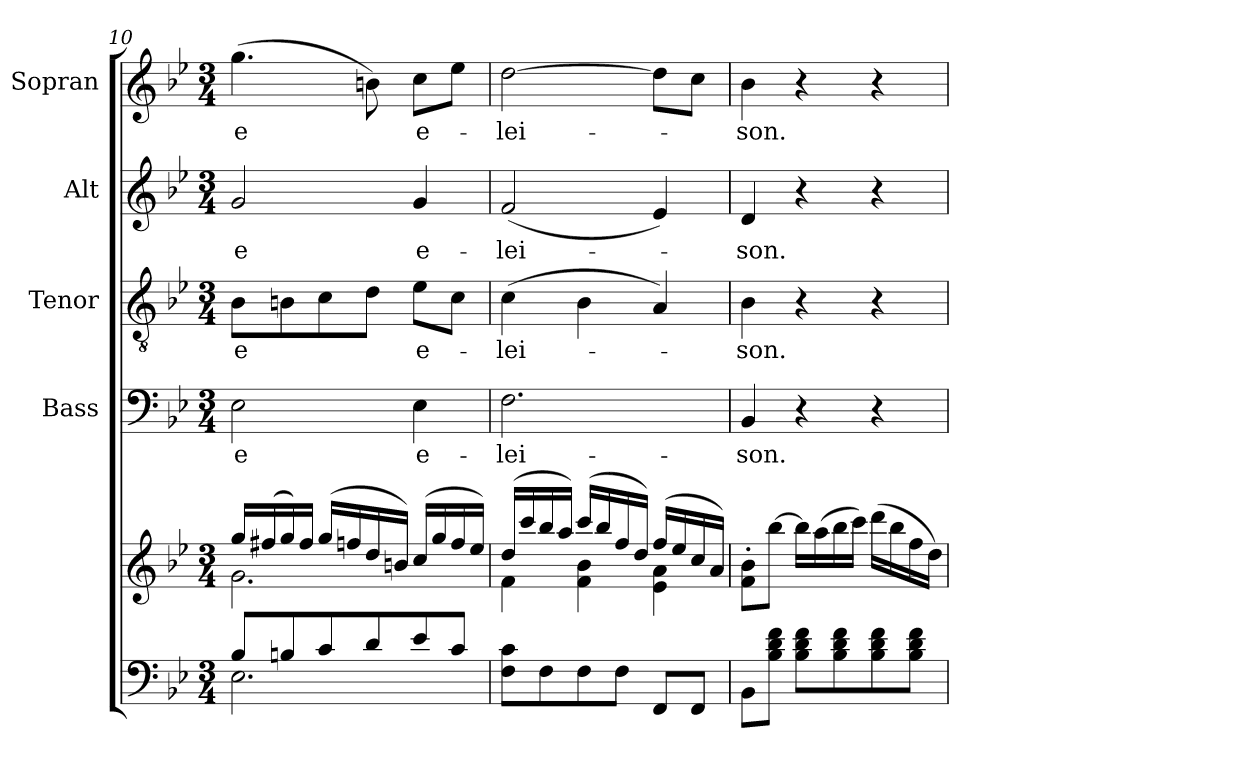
**kern	**kern	**kern	**text	**kern	**text	**kern	**text	**kern	**text
*part5	*part5	*part4	*part4	*part3	*part3	*part2	*part2	*part1	*part1
*staff6	*staff5	*staff4	*staff4	*staff3	*staff3	*staff2	*staff2	*staff1	*staff1
*	*	*I"Bass	*	*I"Tenor	*	*I"Alt	*	*I"Sopran	*
*	*	*I'B.	*	*I'T.	*	*I'A.	*	*I'S.	*
!!LO:PB:g=z
*clefF4	*clefG2	*clefF4	*	*clefGv2	*	*clefG2	*	*clefG2	*
*k[b-e-]	*k[b-e-]	*k[b-e-]	*	*k[b-e-]	*	*k[b-e-]	*	*k[b-e-]	*
*B-:	*B-:	*B-:	*	*B-:	*	*B-:	*	*B-:	*
*M3/4	*M3/4	*M3/4	*	*M3/4	*	*M3/4	*	*M3/4	*
=10	=10	=10	=10	=10	=10	=10	=10	=10	=10
*^	*^	*	*	*	*	*	*	*	*
!	!	!	!	!	!LO:LY:b	!	!LO:LY:b	!	!LO:LY:b	!	!LO:LY:b
8B-/L	2.E-\	16gg/LL	2.g\	2E-\	-e	8B-\L	-e	2g/	-e	(>4.gg\	-e
.	.	(>16ff#X/	.	.	.	.	.	.	.	.	.
8Bn/	.	16gg/)	.	.	.	8Bn\	.	.	.	.	.
.	.	16ff#/JJ	.	.	.	.	.	.	.	.	.
8c/	.	(>16gg/LL	.	.	.	8c\	.	.	.	.	.
.	.	16ffn/	.	.	.	.	.	.	.	.	.
8d/	.	16dd/	.	.	.	8d\J	.	.	.	8bn\)	.
.	.	16bn/JJ)	.	.	.	.	.	.	.	.	.
!	!	!	!	!	!LO:LY:b	!	!LO:LY:b	!	!LO:LY:b	!	!LO:LY:b
8e-/	.	(>16cc/LL	.	4E-\	e-	8e-\L	e-	4g/	e-	8cc\L	e-
.	.	16gg/	.	.	.	.	.	.	.	.	.
8c/J	.	16ff/	.	.	.	8c\J	.	.	.	8ee-\J	.
.	.	16ee-/JJ)	.	.	.	.	.	.	.	.	.
*v	*v	*	*	*	*	*	*	*	*	*	*
=11	=11	=11	=11	=11	=11	=11	=11	=11	=11	=11
!	!	!	!	!LO:LY:b	!	!LO:LY:b	!	!LO:LY:b	!	!LO:LY:b
8F\ 8c\L	(>16dd/LL	4f\	2.F\	-lei-	(>4c\	-lei-	(<2f/	-lei-	[2dd\	-lei-
.	16ccc/	.	.	.	.	.	.	.	.	.
8F\	16bb-/	.	.	.	.	.	.	.	.	.
.	16aa/JJ)	.	.	.	.	.	.	.	.	.
8F\	(>16ccc/LL	4f\ 4b-\	.	.	4B-\	.	.	.	.	.
.	16bb-/	.	.	.	.	.	.	.	.	.
8F\J	16ff/	.	.	.	.	.	.	.	.	.
.	16dd/JJ)	.	.	.	.	.	.	.	.	.
8FF/L	(>16ff/LL	4e-\ 4a\	.	.	4A/)	.	4e-/)	.	8dd\L]	.
.	16ee-/	.	.	.	.	.	.	.	.	.
8FF/J	16cc/	.	.	.	.	.	.	.	8cc\J	.
.	16a/JJ)	.	.	.	.	.	.	.	.	.
*	*v	*v	*	*	*	*	*	*	*	*
=12	=12	=12	=12	=12	=12	=12	=12	=12	=12
!	!	!	!LO:LY:b	!	!LO:LY:b	!	!LO:LY:b	!	!LO:LY:b
8BB-\L	8f\'> 8b-\'>L	4BB-/	-son.	4B-\	-son.	4d/	-son.	4b-\	-son.
8B-\ 8d\ 8f\J	[8bb-\J	.	.	.	.	.	.	.	.
8B-\ 8d\ 8f\L	16bb-\LL]	4r	.	4r	.	4r	.	4r	.
.	(>16aa\	.	.	.	.	.	.	.	.
8B-\ 8d\ 8f\	16bb-\	.	.	.	.	.	.	.	.
.	16ccc\JJ)	.	.	.	.	.	.	.	.
8B-\ 8d\ 8f\	(>16ddd\LL	4r	.	4r	.	4r	.	4r	.
.	16bb-\	.	.	.	.	.	.	.	.
8B-\ 8d\ 8f\J	16ff\	.	.	.	.	.	.	.	.
.	16dd\JJ)	.	.	.	.	.	.	.	.
=	=	=	=	=	=	=	=	=	=
*-	*-	*-	*-	*-	*-	*-	*-	*-	*-
